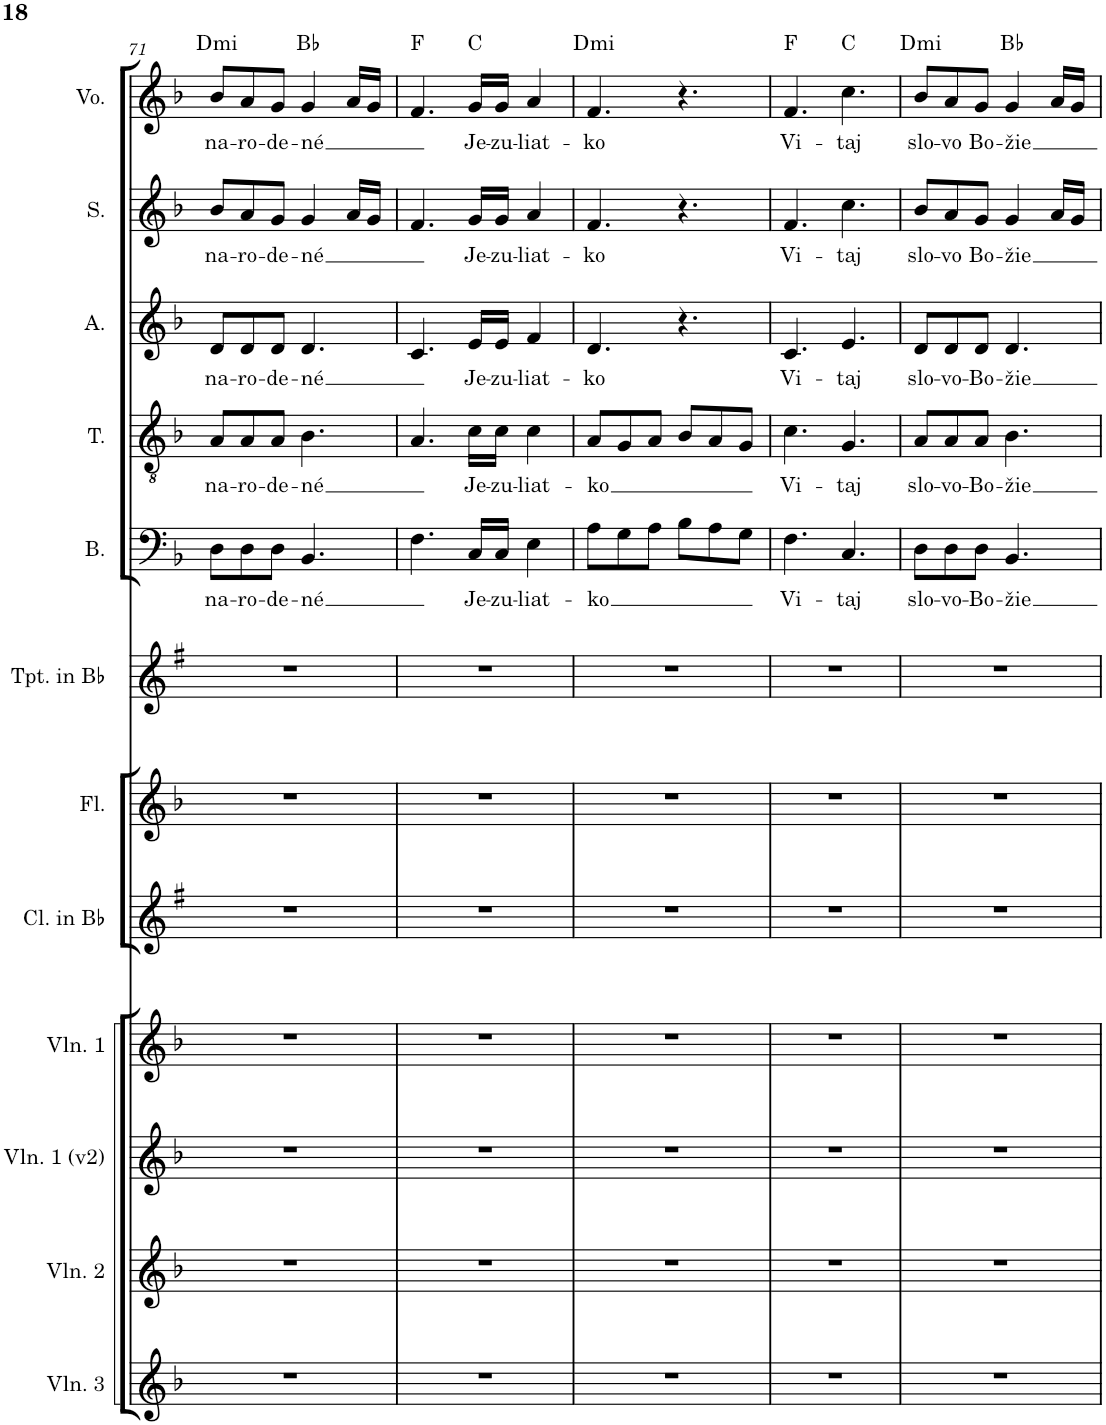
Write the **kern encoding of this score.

**kern	**kern	**kern	**kern	**kern	**kern	**kern	**kern	**text	**kern	**text	**kern	**text	**kern	**text	**kern	**text	**harte
*part12	*part11	*part10	*part9	*part8	*part7	*part6	*part5	*part5	*part4	*part4	*part3	*part3	*part2	*part2	*part1	*part1	*part1
*staff12	*staff11	*staff10	*staff9	*staff8	*staff7	*staff6	*staff5	*staff5	*staff4	*staff4	*staff3	*staff3	*staff2	*staff2	*staff1	*staff1	*
*I"Violin 3	*I"Violin 2	*I"Violin 1 (v2)	*I"Violin 1	*I"Clarinet in Bb	*I"Flute	*I"Trumpet in Bb	*I"Bass	*	*I"Tenor	*	*I"Alto	*	*I"Soprano	*	*I"Voice	*	*
*I'Vln. 3	*I'Vln. 2	*I'Vln. 1 (v2)	*I'Vln. 1	*I'Cl. in Bb	*I'Fl.	*I'Tpt. in Bb	*I'B.	*	*I'T.	*	*I'A.	*	*I'S.	*	*I'Vo.	*	*
!!LO:PB:g=z
*clefG2	*clefG2	*clefG2	*clefG2	*clefG2	*clefG2	*clefG2	*clefF4	*	*clefGv2	*	*clefG2	*	*clefG2	*	*clefG2	*	*
*	*	*	*	*Trd1c2	*	*Trd1c2	*	*	*	*	*	*	*	*	*	*	*
*k[b-]	*k[b-]	*k[b-]	*k[b-]	*k[f#]	*k[b-]	*k[f#]	*k[b-]	*	*k[b-]	*	*k[b-]	*	*k[b-]	*	*k[b-]	*	*
*M6/8	*M6/8	*M6/8	*M6/8	*M6/8	*M6/8	*M6/8	*M6/8	*	*M6/8	*	*M6/8	*	*M6/8	*	*M6/8	*	*
=71	=71	=71	=71	=71	=71	=71	=71	=71	=71	=71	=71	=71	=71	=71	=71	=71	=71
!	!	!	!	!	!	!	!	!LO:LY:b	!	!LO:LY:b	!	!LO:LY:b	!	!LO:LY:b	!	!LO:LY:b	!LO:H:kt=mi
2.r	2.r	2.r	2.r	2.r	2.r	2.r	8D\L	na-	8A/L	na-	8d/L	na-	8b-/L	na-	8b-/L	na-	D:min
!	!	!	!	!	!	!	!	!LO:LY:b	!	!LO:LY:b	!	!LO:LY:b	!	!LO:LY:b	!	!LO:LY:b	!
.	.	.	.	.	.	.	8D\	-ro-	8A/	-ro-	8d/	-ro-	8a/	-ro-	8a/	-ro-	.
!	!	!	!	!	!	!	!	!LO:LY:b	!	!LO:LY:b	!	!LO:LY:b	!	!LO:LY:b	!	!LO:LY:b	!
.	.	.	.	.	.	.	8D\J	-de-	8A/J	-de-	8d/J	-de-	8g/J	-de-	8g/J	-de-	.
!	!	!	!	!	!	!	!	!LO:LY:b	!	!LO:LY:b	!	!LO:LY:b	!	!LO:LY:b	!	!LO:LY:b	!
.	.	.	.	.	.	.	4.BB-/	-né	4.B-\	-né	4.d/	-né	4g/	-né	4g/	-né	Bb:maj
.	.	.	.	.	.	.	.	.	.	.	.	.	16a/LL	.	16a/LL	.	.
.	.	.	.	.	.	.	.	.	.	.	.	.	16g/JJ	.	16g/JJ	.	.
=72	=72	=72	=72	=72	=72	=72	=72	=72	=72	=72	=72	=72	=72	=72	=72	=72	=72
2.r	2.r	2.r	2.r	2.r	2.r	2.r	4.F\	.	4.A/	.	4.c/	.	4.f/	.	4.f/	.	F:maj
!	!	!	!	!	!	!	!	!LO:LY:b	!	!LO:LY:b	!	!LO:LY:b	!	!LO:LY:b	!	!LO:LY:b	!
.	.	.	.	.	.	.	16C/LL	Je-	16c\LL	Je-	16e/LL	Je-	16g/LL	Je-	16g/LL	Je-	C:maj
!	!	!	!	!	!	!	!	!LO:LY:b	!	!LO:LY:b	!	!LO:LY:b	!	!LO:LY:b	!	!LO:LY:b	!
.	.	.	.	.	.	.	16C/JJ	-zu-	16c\JJ	-zu-	16e/JJ	-zu-	16g/JJ	-zu-	16g/JJ	-zu-	.
!	!	!	!	!	!	!	!	!LO:LY:b	!	!LO:LY:b	!	!LO:LY:b	!	!LO:LY:b	!	!LO:LY:b	!
.	.	.	.	.	.	.	4E\	-liat-	4c\	-liat-	4f/	-liat-	4a/	-liat-	4a/	-liat-	.
=73	=73	=73	=73	=73	=73	=73	=73	=73	=73	=73	=73	=73	=73	=73	=73	=73	=73
!	!	!	!	!	!	!	!	!LO:LY:b	!	!LO:LY:b	!	!LO:LY:b	!	!LO:LY:b	!	!LO:LY:b	!LO:H:kt=mi
2.r	2.r	2.r	2.r	2.r	2.r	2.r	8A\L	-ko	8A/L	-ko	4.d/	-ko	4.f/	-ko	4.f/	-ko	D:min
.	.	.	.	.	.	.	8G\	.	8G/	.	.	.	.	.	.	.	.
.	.	.	.	.	.	.	8A\J	.	8A/J	.	.	.	.	.	.	.	.
.	.	.	.	.	.	.	8B-\L	.	8B-/L	.	4.r	.	4.r	.	4.r	.	.
.	.	.	.	.	.	.	8A\	.	8A/	.	.	.	.	.	.	.	.
.	.	.	.	.	.	.	8G\J	.	8G/J	.	.	.	.	.	.	.	.
=74	=74	=74	=74	=74	=74	=74	=74	=74	=74	=74	=74	=74	=74	=74	=74	=74	=74
!	!	!	!	!	!	!	!	!LO:LY:b	!	!LO:LY:b	!	!LO:LY:b	!	!LO:LY:b	!	!LO:LY:b	!
2.r	2.r	2.r	2.r	2.r	2.r	2.r	4.F\	Vi-	4.c\	Vi-	4.c/	Vi-	4.f/	Vi-	4.f/	Vi-	F:maj
!	!	!	!	!	!	!	!	!LO:LY:b	!	!LO:LY:b	!	!LO:LY:b	!	!LO:LY:b	!	!LO:LY:b	!
.	.	.	.	.	.	.	4.C/	-taj	4.G/	-taj	4.e/	-taj	4.cc\	-taj	4.cc\	-taj	C:maj
=75	=75	=75	=75	=75	=75	=75	=75	=75	=75	=75	=75	=75	=75	=75	=75	=75	=75
!	!	!	!	!	!	!	!	!LO:LY:b	!	!LO:LY:b	!	!LO:LY:b	!	!LO:LY:b	!	!LO:LY:b	!LO:H:kt=mi
2.r	2.r	2.r	2.r	2.r	2.r	2.r	8D\L	slo-	8A/L	slo-	8d/L	slo-	8b-/L	slo-	8b-/L	slo-	D:min
!	!	!	!	!	!	!	!	!LO:LY:b	!	!LO:LY:b	!	!LO:LY:b	!	!LO:LY:b	!	!LO:LY:b	!
.	.	.	.	.	.	.	8D\	-vo-	8A/	-vo-	8d/	-vo-	8a/	-vo	8a/	-vo	.
!	!	!	!	!	!	!	!	!LO:LY:b	!	!LO:LY:b	!	!LO:LY:b	!	!LO:LY:b	!	!LO:LY:b	!
.	.	.	.	.	.	.	8D\J	-Bo-	8A/J	-Bo-	8d/J	-Bo-	8g/J	Bo-	8g/J	Bo-	.
!	!	!	!	!	!	!	!	!LO:LY:b	!	!LO:LY:b	!	!LO:LY:b	!	!LO:LY:b	!	!LO:LY:b	!
.	.	.	.	.	.	.	4.BB-/	-žie	4.B-\	-žie	4.d/	-žie	4g/	-žie	4g/	-žie	Bb:maj
.	.	.	.	.	.	.	.	.	.	.	.	.	16a/LL	.	16a/LL	.	.
.	.	.	.	.	.	.	.	.	.	.	.	.	16g/JJ	.	16g/JJ	.	.
=	=	=	=	=	=	=	=	=	=	=	=	=	=	=	=	=	=
*-	*-	*-	*-	*-	*-	*-	*-	*-	*-	*-	*-	*-	*-	*-	*-	*-	*-
